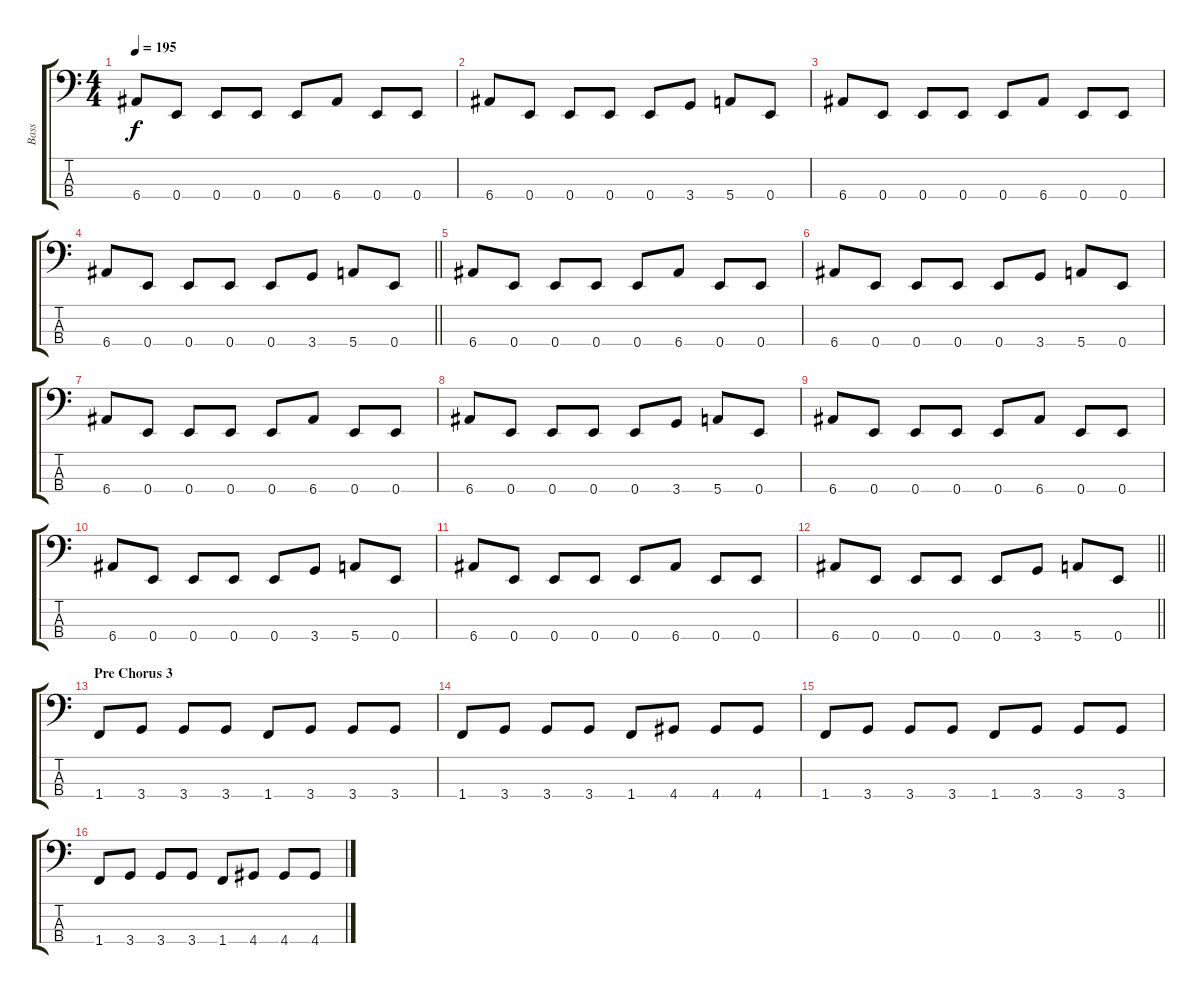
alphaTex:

\track ("Bass" "Bass") {instrument slapbass2}
\staff {score tabs}
\tuning (G2 D2 A1 E1) {hide}
\ts (4 4)
\tempo 195
\clef f4
\ks c
6.4.8{dy f} 0.4.8 0.4.8 0.4.8 0.4.8 6.4.8 0.4.8 0.4.8 |
6.4.8 0.4.8 0.4.8 0.4.8 0.4.8 3.4.8 5.4.8 0.4.8 |
6.4.8 0.4.8 0.4.8 0.4.8 0.4.8 6.4.8 0.4.8 0.4.8 |
\barLineRight lightlight
6.4.8 0.4.8 0.4.8 0.4.8 0.4.8 3.4.8 5.4.8 0.4.8 |
6.4.8 0.4.8 0.4.8 0.4.8 0.4.8 6.4.8 0.4.8 0.4.8 |
6.4.8 0.4.8 0.4.8 0.4.8 0.4.8 3.4.8 5.4.8 0.4.8 |
6.4.8 0.4.8 0.4.8 0.4.8 0.4.8 6.4.8 0.4.8 0.4.8 |
6.4.8 0.4.8 0.4.8 0.4.8 0.4.8 3.4.8 5.4.8 0.4.8 |
6.4.8 0.4.8 0.4.8 0.4.8 0.4.8 6.4.8 0.4.8 0.4.8 |
6.4.8 0.4.8 0.4.8 0.4.8 0.4.8 3.4.8 5.4.8 0.4.8 |
6.4.8 0.4.8 0.4.8 0.4.8 0.4.8 6.4.8 0.4.8 0.4.8 |
\barLineRight lightlight
6.4.8 0.4.8 0.4.8 0.4.8 0.4.8 3.4.8 5.4.8 0.4.8 |
\section ("" "Pre Chorus 3")
1.4.8 3.4.8 3.4.8 3.4.8 1.4.8 3.4.8 3.4.8 3.4.8 |
1.4.8 3.4.8 3.4.8 3.4.8 1.4.8 4.4.8 4.4.8 4.4.8 |
1.4.8 3.4.8 3.4.8 3.4.8 1.4.8 3.4.8 3.4.8 3.4.8 |
1.4.8 3.4.8 3.4.8 3.4.8 1.4.8 4.4.8 4.4.8 4.4.8
